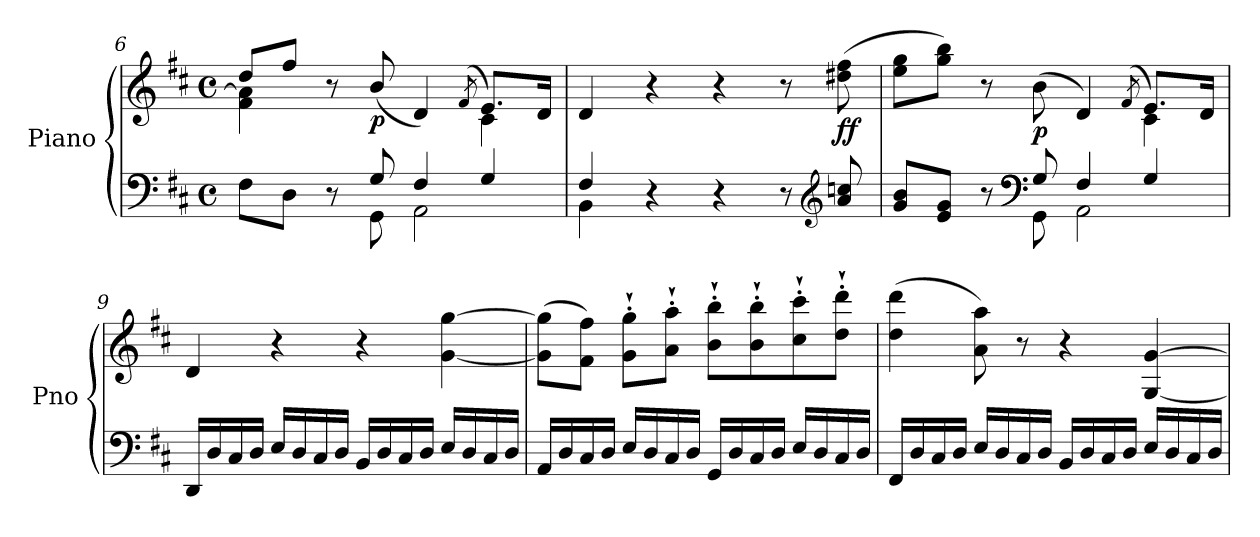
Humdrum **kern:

**kern	**kern	**dynam
*part1	*part1	*part1
*staff2	*staff1	*staff1/2
*I"Piano	*	*
*I'Pno	*	*
*clefF4	*clefG2	*
*k[f#c#]	*k[f#c#]	*
*M4/4	*M4/4	*
*met(c)	*met(c)	*
=6	=6	=6
*^	*^	*
8F#\L	4.ryy	8dd/L	4f#\ 4a\]	.
8D\J	.	8ff#/J	.	.
8r	.	8r	2ryy	.
!	!	!	!	!LO:DY:b
8G/	8GG\	(8b/	.	p
4F#/	2AA\	4d/)	.	.
.	.	(8qf#/	.	.
4G/	.	8.e/L)	4c#\	.
.	.	16d/Jk	.	.
*	*	*v	*v	*
=7	=7	=7	=7
4F#/	4BB\	4d/	.
4r	2.ryy	4r	.
4r	.	4r	.
8r	.	8r	.
*clefG2	*	*	*
!	!	!	!LO:DY:b
8a/ 8ccn/	.	(>8dd#X\ 8ff#\	ff
=8	=8	=8	=8
*	*	*^	*
8g/ 8b/L	4.ryy	8ee\ 8gg\L	2.ryy	.
8e/ 8g/J	.	8gg\ 8bb\J)	.	.
8r	.	8r	.	.
*clefF4	*	*	*	*
!	!	!	!	!LO:DY:b
8G/	8GG\	(8b\	.	p
4F#/	2AA\	4d/)	.	.
.	.	(8qf#/	.	.
4G/	.	8.e/L)	4c#\	.
.	.	16d/Jk	.	.
*v	*v	*	*	*
*	*v	*v	*
!!LO:LB:g=z
=9	=9	=9
16DD/LL	4d/	.
16D/	.	.
16C#/	.	.
16D/JJ	.	.
16E/LL	4r	.
16D/	.	.
16C#/	.	.
16D/JJ	.	.
16BB/LL	4r	.
16D/	.	.
16C#/	.	.
16D/JJ	.	.
16E/LL	[4g\ [4gg\	.
16D/	.	.
16C#/	.	.
16D/JJ	.	.
!!LO:LB:g=z
=10	=10	=10
16AA/LL	(8g\] 8gg\]L	.
16D/	.	.
16C#/	8f#\ 8ff#\J)	.
16D/JJ	.	.
16E/LL	8g\`' 8gg\`'L	.
16D/	.	.
16C#/	8a\`' 8aa\`'J	.
16D/JJ	.	.
16GG/LL	8b\`' 8bb\`'L	.
16D/	.	.
16C#/	8b\`' 8bb\`'	.
16D/JJ	.	.
16E/LL	8cc#\`' 8ccc#\`'	.
16D/	.	.
16C#/	8dd\`' 8ddd\`'J	.
16D/JJ	.	.
=11	=11	=11
16FF#/LL	(4dd\ 4ddd\	.
16D/	.	.
16C#/	.	.
16D/JJ	.	.
16E/LL	8a\ 8aa\)	.
16D/	.	.
16C#/	8r	.
16D/JJ	.	.
16BB/LL	4r	.
16D/	.	.
16C#/	.	.
16D/JJ	.	.
16E/LL	[4G/ [4g/	.
16D/	.	.
16C#/	.	.
16D/JJ	.	.
=	=	=
*-	*-	*-
